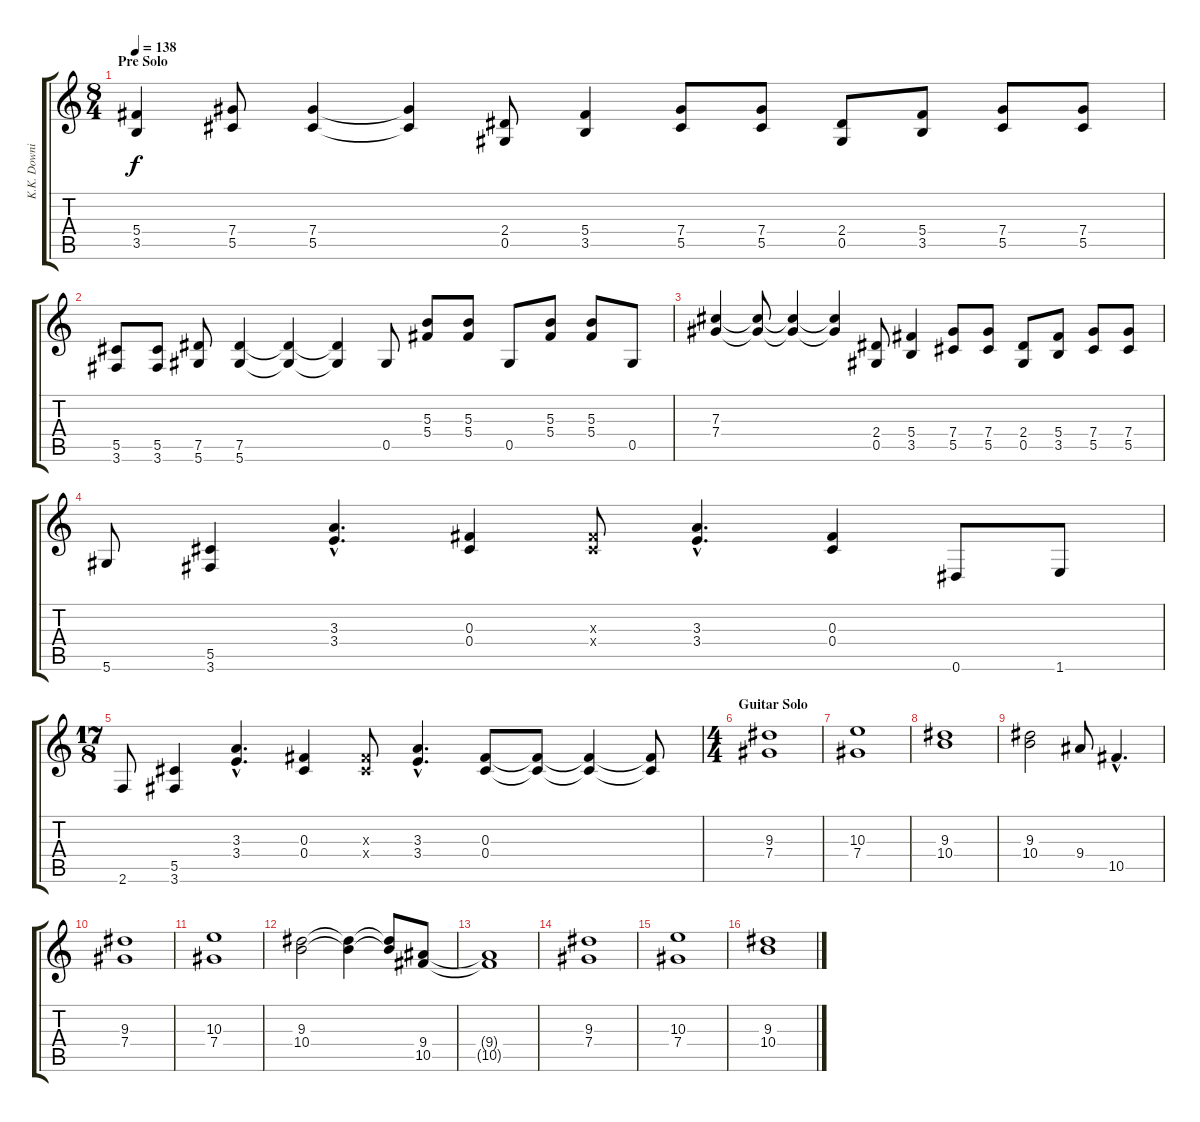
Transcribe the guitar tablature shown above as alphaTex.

\track ("K.K. Downing" "K.K. Downi") {instrument overdrivenguitar}
\staff {score tabs}
\tuning (Eb4 Bb3 Gb3 Db3 Ab2 Eb2) {hide}
\ts (8 4)
\section ("" "Pre Solo")
\tempo 138
\clef g2
\ks c
(5.4 3.5).4{dy f} (7.4 5.5).8 (7.4 5.5).4 (7.4{t} 5.5{t}).4 (2.4 0.5).8 (5.4 3.5).4 (7.4 5.5).8 (7.4 5.5).8 (2.4 0.5).8 (5.4 3.5).8 (7.4 5.5).8 (7.4 5.5).8 |
(5.5 3.6).8 (5.5 3.6).8 (7.5 5.6).8 (7.5 5.6).4 (7.5{t} 5.6{t}).4 (7.5{t} 5.6{t}).4 0.5.8 (5.3 5.4).8 (5.3 5.4).8 0.5.8 (5.3 5.4).8 (5.3 5.4).8 0.5.8 |
(7.3 7.4).4 (7.3{t} 7.4{t}).8 (7.3{t} 7.4{t}).4 (7.3{t} 7.4{t}).4 (2.4 0.5).8 (5.4 3.5).4 (7.4 5.5).8 (7.4 5.5).8 (2.4 0.5).8 (5.4 3.5).8 (7.4 5.5).8 (7.4 5.5).8 |
5.6.8 (5.5 3.6).4 (3.3{hac} 3.4{hac}).4{d} (0.3 0.4).4 (0.3{x} 0.4{x}).8 (3.3{hac} 3.4{hac}).4{d} (0.3 0.4).4 0.6.8 1.6.8 |
\ts (17 8)
2.6.8 (5.5 3.6).4 (3.3{hac} 3.4{hac}).4{d} (0.3 0.4).4 (0.3{x} 0.4{x}).8 (3.3{hac} 3.4{hac}).4{d} (0.3 0.4).8 (0.3{t} 0.4{t}).8 (0.3{t} 0.4{t}).4 (0.3{t} 0.4{t}).8 |
\ts (4 4)
\section ("" "Guitar Solo")
(9.3 7.4).1 |
(10.3 7.4).1 |
(9.3 10.4).1 |
(9.3 10.4).2 9.4.8 10.5{hac}.4{d} |
(9.3 7.4).1 |
(10.3 7.4).1 |
(9.3 10.4).2 (9.3{t} 10.4{t}).4 (9.3{t} 10.4{t}).8 (9.4 10.5).8 |
(9.4{t} 10.5{t}).1 |
(9.3 7.4).1 |
(10.3 7.4).1 |
(9.3 10.4).1
